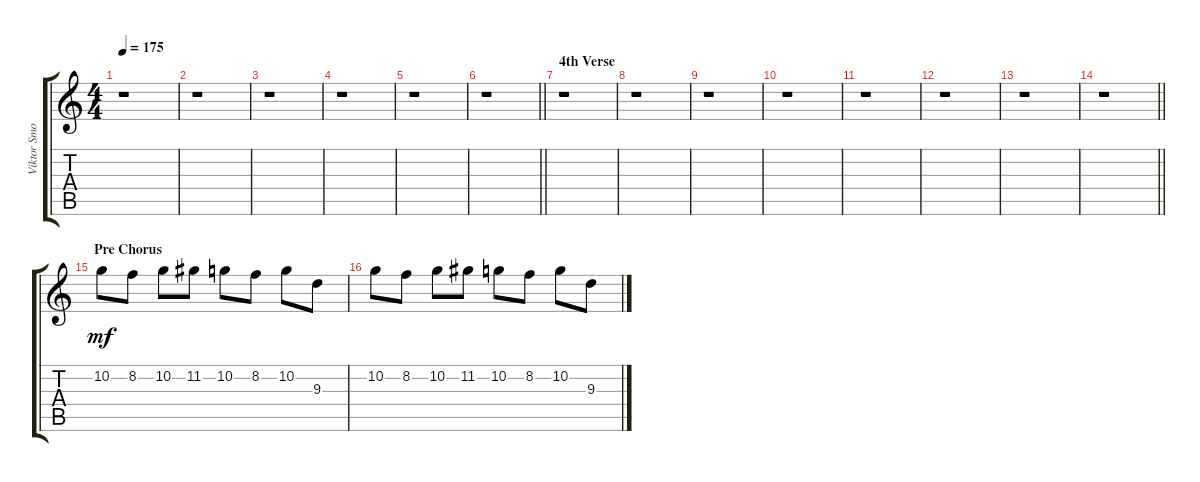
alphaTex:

\track ("Viktor Smolski Add. 1" "Viktor Smo") {instrument distortionguitar}
\staff {score tabs}
\tuning (D4 A3 F3 C3 G2 C2) {hide}
\ts (4 4)
\tempo 175
\clef g2
\ks c
r.1{dy f} |
r.1 |
r.1 |
r.1 |
r.1 |
\barLineRight lightlight
r.1 |
\section ("" "4th Verse")
r.1 |
r.1 |
r.1 |
r.1 |
r.1 |
r.1 |
r.1 |
\barLineRight lightlight
r.1 |
\section ("" "Pre Chorus")
10.2.8{dy mf volume 11} 8.2.8 10.2.8 11.2.8 10.2.8 8.2.8 10.2.8 9.3.8 |
10.2.8 8.2.8 10.2.8 11.2.8 10.2.8 8.2.8 10.2.8 9.3.8
